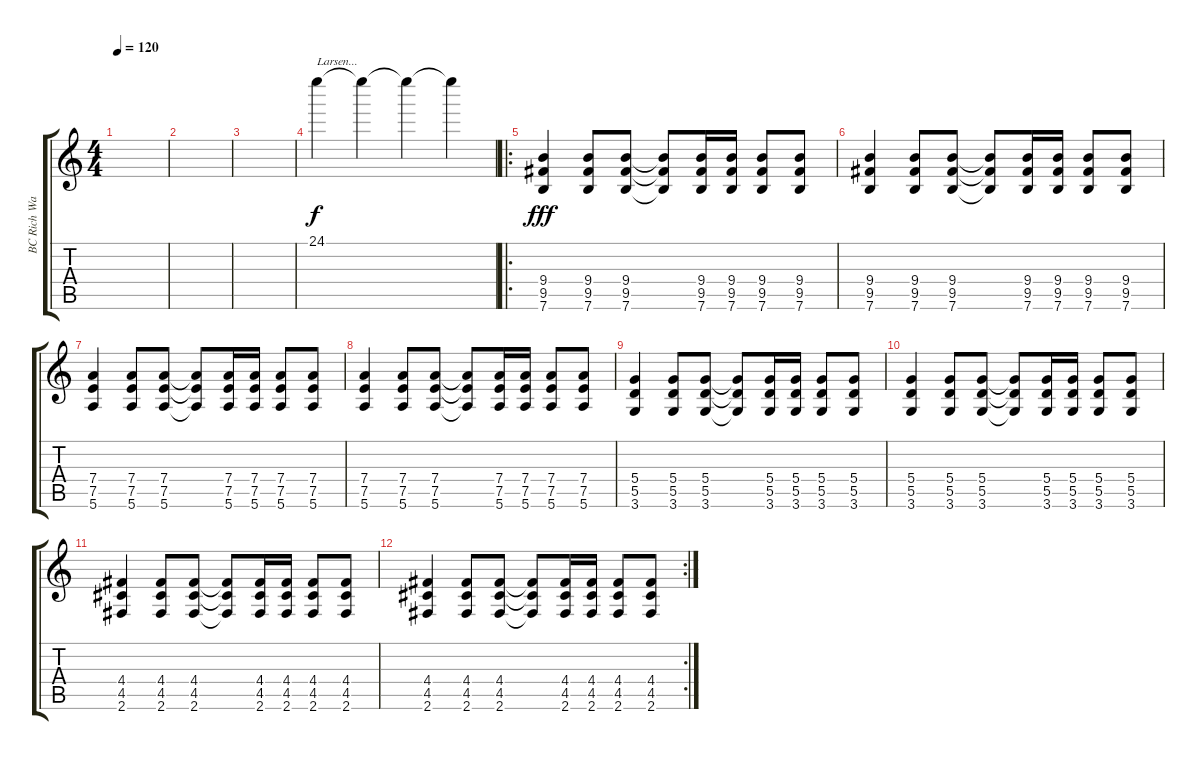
\track ("BC Rich Warlock NJ Neck Thru w/ F.Rose" "BC Rich Wa") {instrument distortionguitar}
\staff {score tabs}
\tuning (E4 B3 G3 D3 A2 E2) {hide}
\ts (4 4)
\tempo 120
\clef g2
\ks c
|
|
|
24.1.4{txt "Larsen..." dy f volume 0} 24.1{t}.4 24.1{t}.4{volume 15} 24.1{t}.4 |
\ro
(9.4 9.5 7.6).4{dy fff} (9.4 9.5 7.6).8 (9.4 9.5 7.6).8 (9.4{t} 9.5{t} 7.6{t}).8 (9.4 9.5 7.6).16 (9.4 9.5 7.6).16 (9.4 9.5 7.6).8 (9.4 9.5 7.6).8 |
(9.4 9.5 7.6).4 (9.4 9.5 7.6).8 (9.4 9.5 7.6).8 (9.4{t} 9.5{t} 7.6{t}).8 (9.4 9.5 7.6).16 (9.4 9.5 7.6).16 (9.4 9.5 7.6).8 (9.4 9.5 7.6).8 |
(7.4 7.5 5.6).4 (7.4 7.5 5.6).8 (7.4 7.5 5.6).8 (7.4{t} 7.5{t} 5.6{t}).8 (7.4 7.5 5.6).16 (7.4 7.5 5.6).16 (7.4 7.5 5.6).8 (7.4 7.5 5.6).8 |
(7.4 7.5 5.6).4 (7.4 7.5 5.6).8 (7.4 7.5 5.6).8 (7.4{t} 7.5{t} 5.6{t}).8 (7.4 7.5 5.6).16 (7.4 7.5 5.6).16 (7.4 7.5 5.6).8 (7.4 7.5 5.6).8 |
(5.4 5.5 3.6).4 (5.4 5.5 3.6).8 (5.4 5.5 3.6).8 (5.4{t} 5.5{t} 3.6{t}).8 (5.4 5.5 3.6).16 (5.4 5.5 3.6).16 (5.4 5.5 3.6).8 (5.4 5.5 3.6).8 |
(5.4 5.5 3.6).4 (5.4 5.5 3.6).8 (5.4 5.5 3.6).8 (5.4{t} 5.5{t} 3.6{t}).8 (5.4 5.5 3.6).16 (5.4 5.5 3.6).16 (5.4 5.5 3.6).8 (5.4 5.5 3.6).8 |
(4.4 4.5 2.6).4 (4.4 4.5 2.6).8 (4.4 4.5 2.6).8 (4.4{t} 4.5{t} 2.6{t}).8 (4.4 4.5 2.6).16 (4.4 4.5 2.6).16 (4.4 4.5 2.6).8 (4.4 4.5 2.6).8 |
\rc 2
(4.4 4.5 2.6).4 (4.4 4.5 2.6).8 (4.4 4.5 2.6).8 (4.4{t} 4.5{t} 2.6{t}).8 (4.4 4.5 2.6).16 (4.4 4.5 2.6).16 (4.4 4.5 2.6).8 (4.4 4.5 2.6).8
